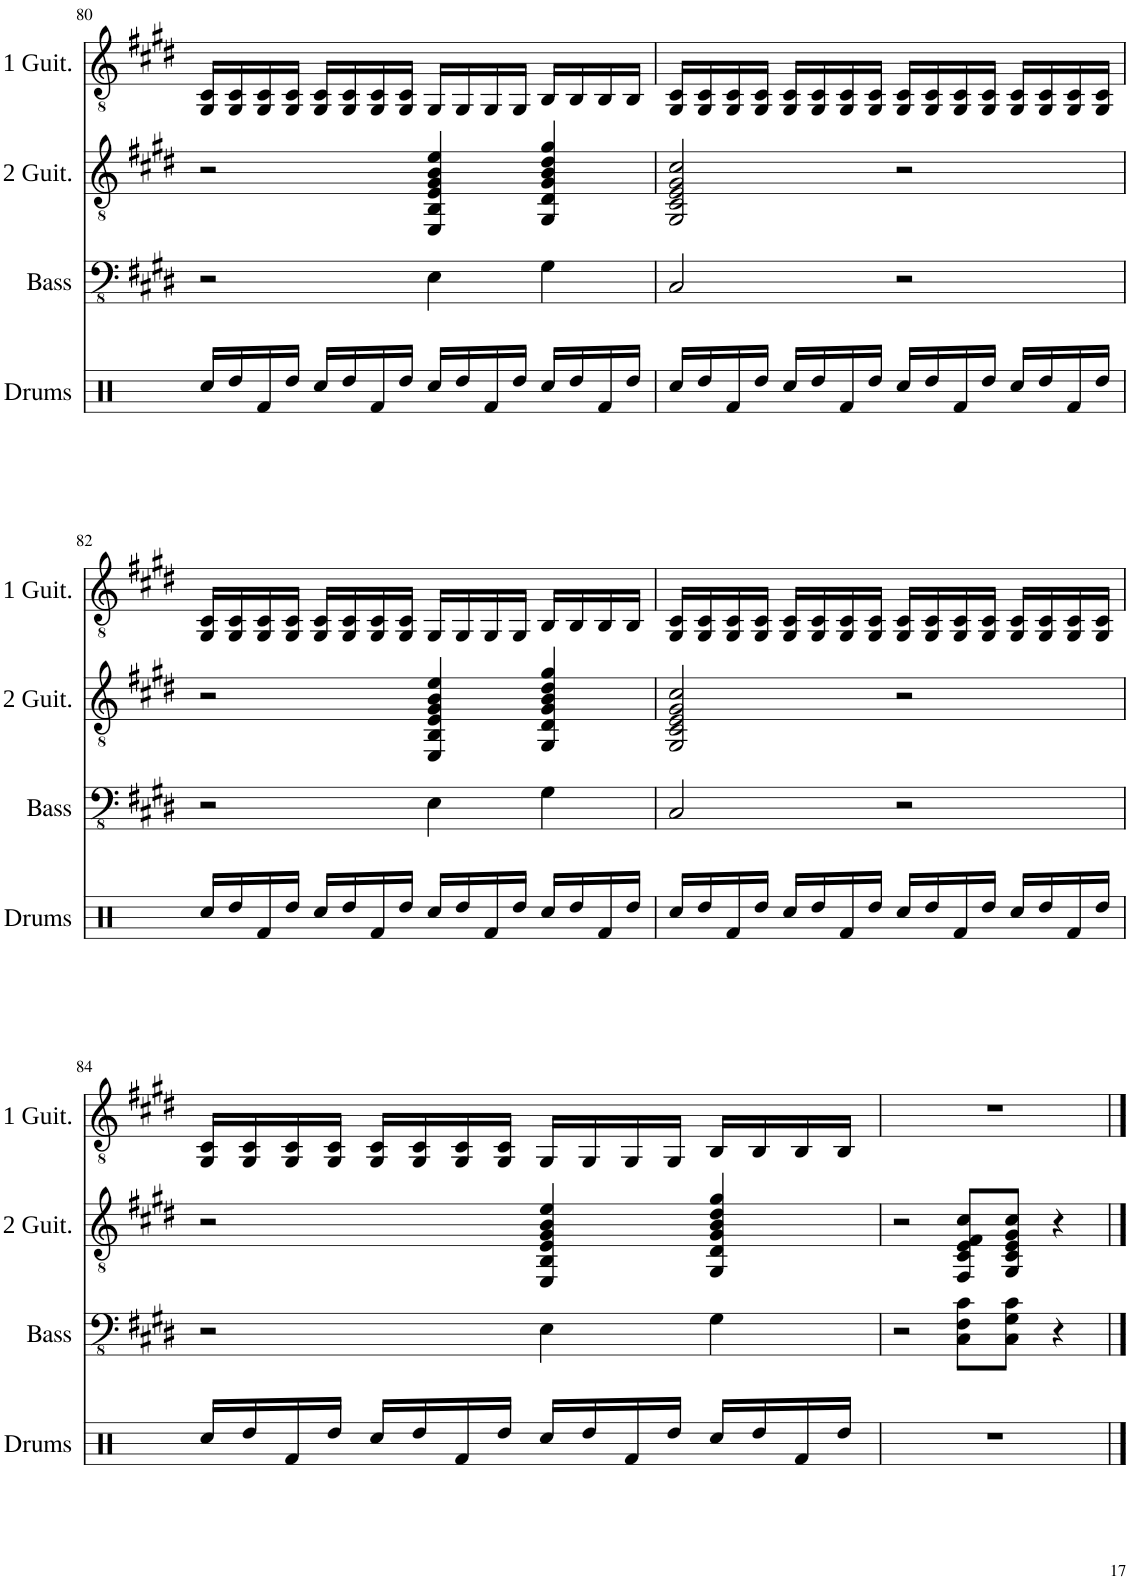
**kern	**kern	**kern
*part3	*part2	*part1
*staff3	*staff2	*staff1
*I"Bass Guitar	*I"Second Guitar	*I"First Guitar
*I'Bass	*I'2 Guit.	*I'1 Guit.
!!LO:PB:g=z
*clefFv4	*clefGv2	*clefGv2
*k[f#c#g#d#]	*k[f#c#g#d#]	*k[f#c#g#d#]
*M4/4	*M4/4	*M4/4
=80	=80	=80
2r	2r	16GG#/ 16C#/LL
.	.	16GG#/ 16C#/
.	.	16GG#/ 16C#/
.	.	16GG#/ 16C#/JJ
.	.	16GG#/ 16C#/LL
.	.	16GG#/ 16C#/
.	.	16GG#/ 16C#/
.	.	16GG#/ 16C#/JJ
4EE\	4EE/ 4BB/ 4E/ 4G#/ 4B/ 4e/	16GG#/LL
.	.	16GG#/
.	.	16GG#/
.	.	16GG#/JJ
4GG#\	4GG#/ 4D#/ 4G#/ 4B/ 4d#/ 4g#/	16BB/LL
.	.	16BB/
.	.	16BB/
.	.	16BB/JJ
=81	=81	=81
2CC#/	2GG#/ 2C#/ 2E/ 2G#/ 2c#/	16GG#/ 16C#/LL
.	.	16GG#/ 16C#/
.	.	16GG#/ 16C#/
.	.	16GG#/ 16C#/JJ
.	.	16GG#/ 16C#/LL
.	.	16GG#/ 16C#/
.	.	16GG#/ 16C#/
.	.	16GG#/ 16C#/JJ
2r	2r	16GG#/ 16C#/LL
.	.	16GG#/ 16C#/
.	.	16GG#/ 16C#/
.	.	16GG#/ 16C#/JJ
.	.	16GG#/ 16C#/LL
.	.	16GG#/ 16C#/
.	.	16GG#/ 16C#/
.	.	16GG#/ 16C#/JJ
!!LO:LB:g=z
=82	=82	=82
2r	2r	16GG#/ 16C#/LL
.	.	16GG#/ 16C#/
.	.	16GG#/ 16C#/
.	.	16GG#/ 16C#/JJ
.	.	16GG#/ 16C#/LL
.	.	16GG#/ 16C#/
.	.	16GG#/ 16C#/
.	.	16GG#/ 16C#/JJ
4EE\	4EE/ 4BB/ 4E/ 4G#/ 4B/ 4e/	16GG#/LL
.	.	16GG#/
.	.	16GG#/
.	.	16GG#/JJ
4GG#\	4GG#/ 4D#/ 4G#/ 4B/ 4d#/ 4g#/	16BB/LL
.	.	16BB/
.	.	16BB/
.	.	16BB/JJ
=83	=83	=83
2CC#/	2GG#/ 2C#/ 2E/ 2G#/ 2c#/	16GG#/ 16C#/LL
.	.	16GG#/ 16C#/
.	.	16GG#/ 16C#/
.	.	16GG#/ 16C#/JJ
.	.	16GG#/ 16C#/LL
.	.	16GG#/ 16C#/
.	.	16GG#/ 16C#/
.	.	16GG#/ 16C#/JJ
2r	2r	16GG#/ 16C#/LL
.	.	16GG#/ 16C#/
.	.	16GG#/ 16C#/
.	.	16GG#/ 16C#/JJ
.	.	16GG#/ 16C#/LL
.	.	16GG#/ 16C#/
.	.	16GG#/ 16C#/
.	.	16GG#/ 16C#/JJ
!!LO:LB:g=z
=84	=84	=84
2r	2r	16GG#/ 16C#/LL
.	.	16GG#/ 16C#/
.	.	16GG#/ 16C#/
.	.	16GG#/ 16C#/JJ
.	.	16GG#/ 16C#/LL
.	.	16GG#/ 16C#/
.	.	16GG#/ 16C#/
.	.	16GG#/ 16C#/JJ
4EE\	4EE/ 4BB/ 4E/ 4G#/ 4B/ 4e/	16GG#/LL
.	.	16GG#/
.	.	16GG#/
.	.	16GG#/JJ
4GG#\	4GG#/ 4D#/ 4G#/ 4B/ 4d#/ 4g#/	16BB/LL
.	.	16BB/
.	.	16BB/
.	.	16BB/JJ
=85	=85	=85
2r	2r	1r
8CC#\ 8FF#\ 8C#\L	8FF#/ 8C#/ 8E/ 8F#/ 8c#/L	.
8CC#\ 8GG#\ 8C#\J	8GG#/ 8C#/ 8E/ 8G#/ 8c#/J	.
4r	4r	.
==	==	==
*-	*-	*-
